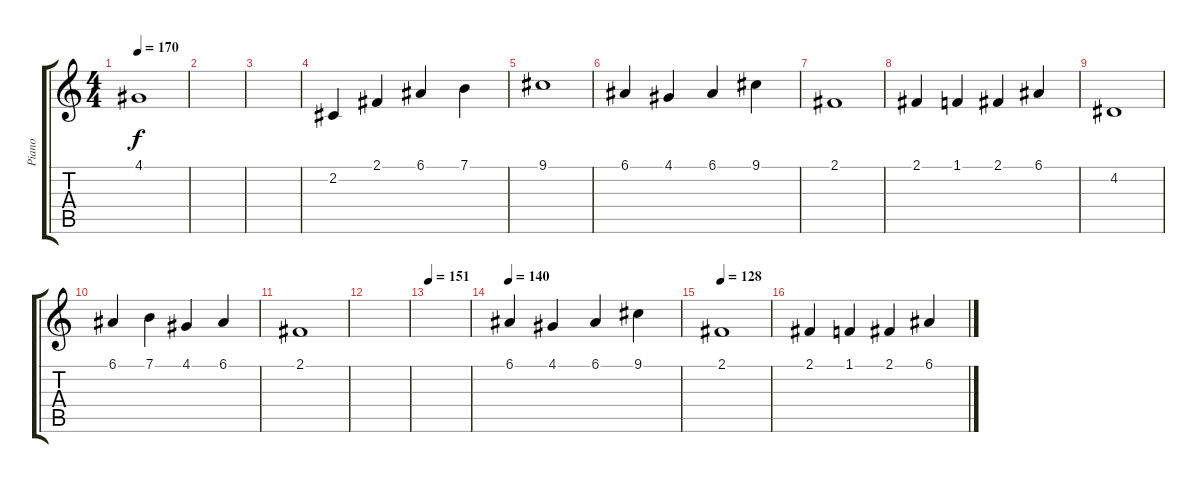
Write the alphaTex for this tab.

\track ("Piano" "Piano") {instrument acousticgrandpiano}
\staff {score tabs}
\tuning (E4 B3 G3 D3 A2 E2) {hide}
\ts (4 4)
\tempo 170
\clef g2
\ks c
4.1.1{dy f} |
|
|
2.2.4 2.1.4 6.1.4 7.1.4 |
9.1.1 |
6.1.4 4.1.4 6.1.4 9.1.4 |
2.1.1 |
2.1.4 1.1.4 2.1.4 6.1.4 |
4.2.1 |
6.1.4 7.1.4 4.1.4 6.1.4 |
2.1.1 |
|
\tempo 151
|
\tempo 140
6.1.4{volume 7} 4.1.4 6.1.4 9.1.4 |
\tempo 147
\tempo 128
2.1.1 |
2.1.4 1.1.4 2.1.4 6.1.4
